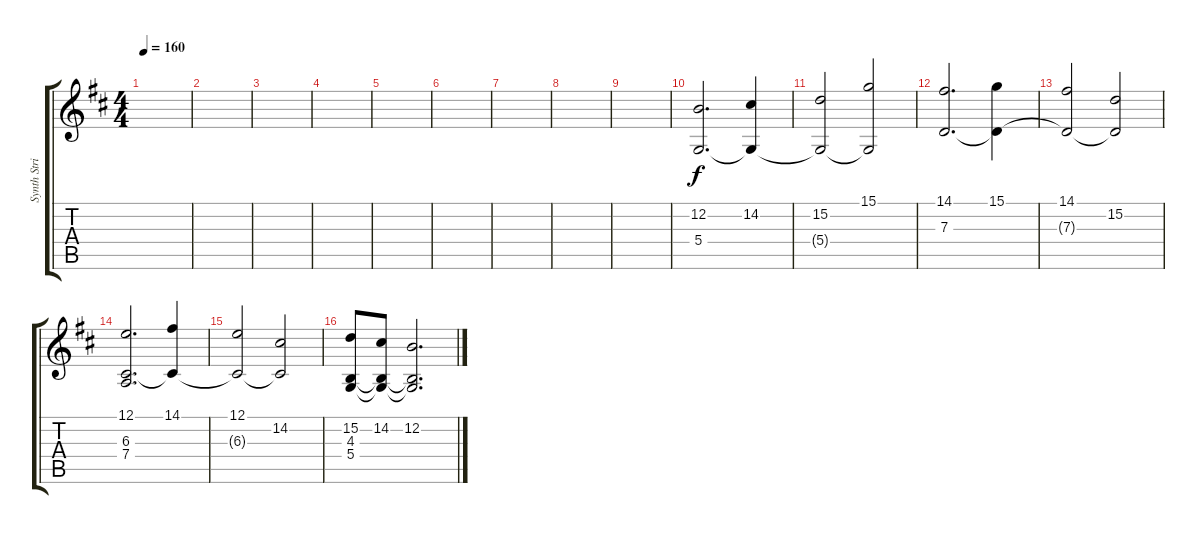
\track ("Synth Strings" "Synth Stri") {mute instrument synthstrings1}
\staff {score tabs}
\tuning (E4 B3 G3 D3 A2 E2) {hide}
\ts (4 4)
\tempo 160
\clef g2
\ks d
|
|
|
|
|
|
|
|
|
(12.2 5.4).2{d} (14.2 5.4{t}).4 |
(15.2 5.4{t}).2 (15.1 5.4{t}).2 |
(14.1 7.3).2{d} (15.1 7.3{t}).4 |
(14.1 7.3{t}).2 (15.2 7.3{t}).2 |
(12.1 6.3 7.4).2{d} (14.1 6.3{t}).4 |
(12.1 6.3{t}).2 (14.2 6.3{t}).2 |
(15.2 4.3 5.4).8 (14.2 4.3{t} 5.4{t}).8 (12.2 4.3{t} 5.4{t}).2{d}
